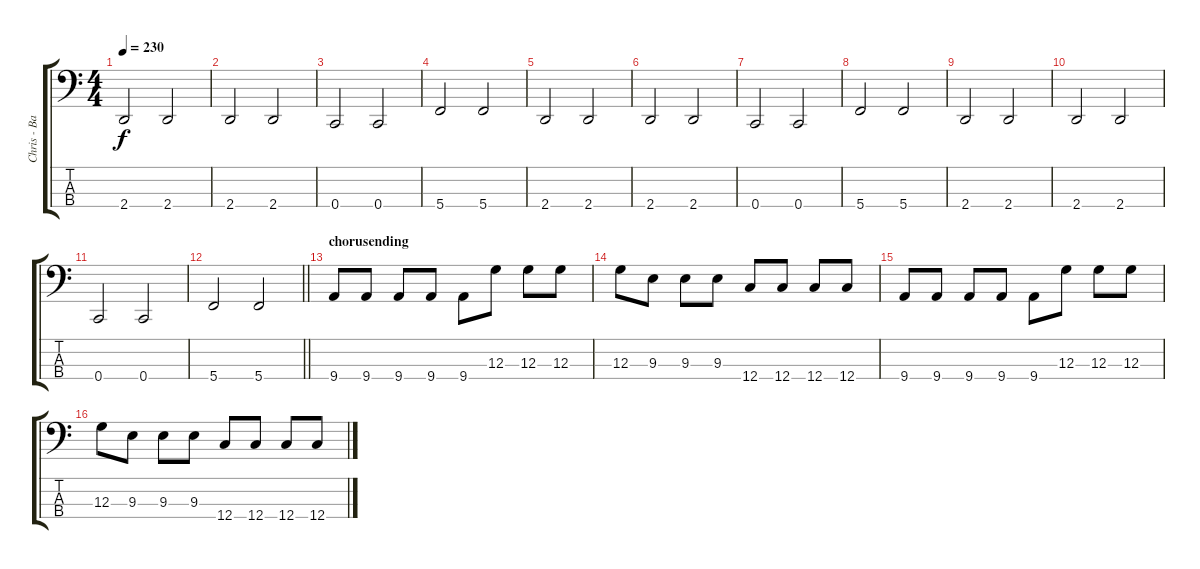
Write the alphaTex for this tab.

\track ("Chris - Bass" "Chris - Ba") {instrument electricbassfinger}
\staff {score tabs}
\tuning (F2 C2 G1 C1) {hide}
\ts (4 4)
\tempo 230
\clef f4
\ks c
2.4.2{dy f} 2.4.2 |
2.4.2 2.4.2 |
0.4.2 0.4.2 |
5.4.2 5.4.2 |
2.4.2 2.4.2 |
2.4.2 2.4.2 |
0.4.2 0.4.2 |
5.4.2 5.4.2 |
2.4.2 2.4.2 |
2.4.2 2.4.2 |
0.4.2 0.4.2 |
\barLineRight lightlight
5.4.2 5.4.2 |
\section ("" "chorusending")
9.4.8 9.4.8 9.4.8 9.4.8 9.4.8 12.3.8 12.3.8 12.3.8 |
12.3.8 9.3.8 9.3.8 9.3.8 12.4.8 12.4.8 12.4.8 12.4.8 |
9.4.8 9.4.8 9.4.8 9.4.8 9.4.8 12.3.8 12.3.8 12.3.8 |
12.3.8 9.3.8 9.3.8 9.3.8 12.4.8 12.4.8 12.4.8 12.4.8
